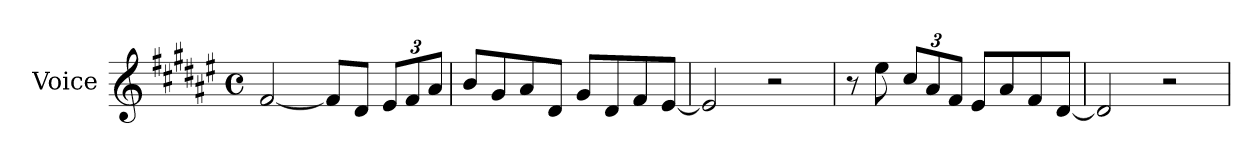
**kern
*part1
*staff1
*I"Voice
*I'Voice
*clefG2
*k[f#c#g#d#a#e#]
*M4/4
*met(c)
=1
[<2f#/
8f#/L]
8d#/J
12e#/L
12f#/
12a#/J
=2
8b/L
8g#/
8a#/
8d#/J
8g#/L
8d#/
8f#/
[<8e#/J
=3
2e#/]
2rcc
=4
8r
8ee#\
12cc#/L
12a#/
12f#/J
8e#/L
8a#/
8f#/
[<8d#/J
=5
2d#/]
2rcc
=
*-
